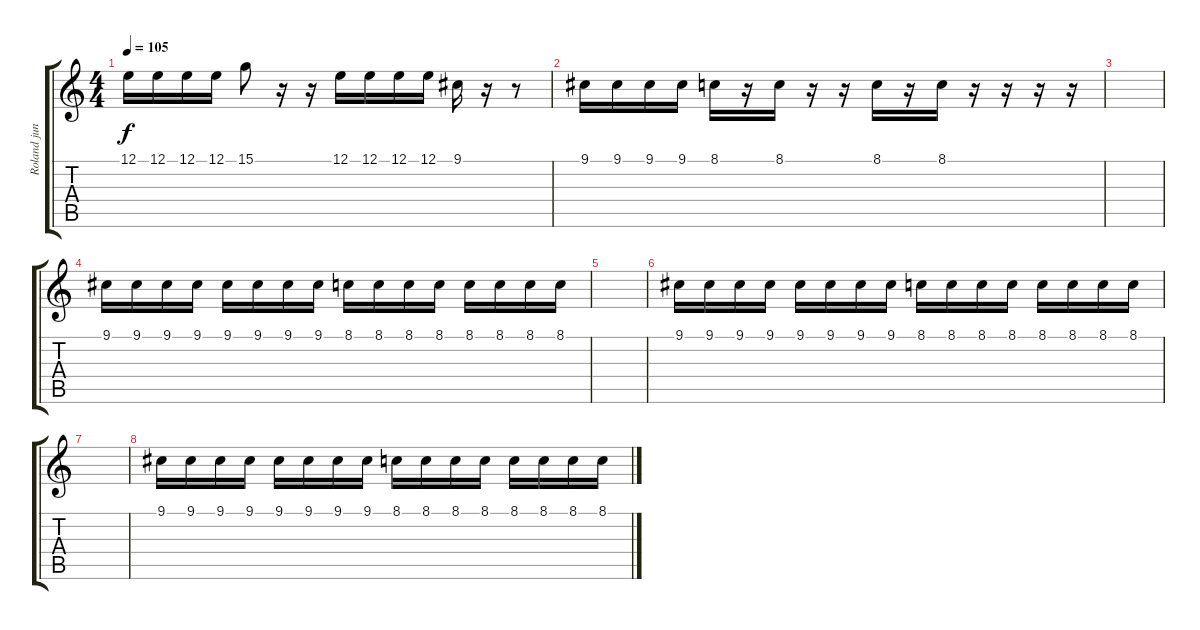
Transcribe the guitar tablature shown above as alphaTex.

\track ("Roland juno DI" "Roland jun") {instrument xylophone}
\staff {score tabs}
\tuning (E4 B3 G3 D3 A2 E2) {hide}
\ts (4 4)
\tempo 105
\clef g2
\ks c
12.1.16{dy f} 12.1.16 12.1.16 12.1.16 15.1.8 r.16 r.16 12.1.16 12.1.16 12.1.16 12.1.16 9.1.16 r.16 r.8 |
9.1.16 9.1.16 9.1.16 9.1.16 8.1.16 r.16 8.1.16 r.16 r.16 8.1.16 r.16 8.1.16 r.16 r.16 r.16 r.16 |
|
9.1.16 9.1.16 9.1.16 9.1.16 9.1.16 9.1.16 9.1.16 9.1.16 8.1.16 8.1.16 8.1.16 8.1.16 8.1.16 8.1.16 8.1.16 8.1.16 |
|
9.1.16 9.1.16 9.1.16 9.1.16 9.1.16 9.1.16 9.1.16 9.1.16 8.1.16 8.1.16 8.1.16 8.1.16 8.1.16 8.1.16 8.1.16 8.1.16 |
|
9.1.16 9.1.16 9.1.16 9.1.16 9.1.16 9.1.16 9.1.16 9.1.16 8.1.16 8.1.16 8.1.16 8.1.16 8.1.16 8.1.16 8.1.16 8.1.16
